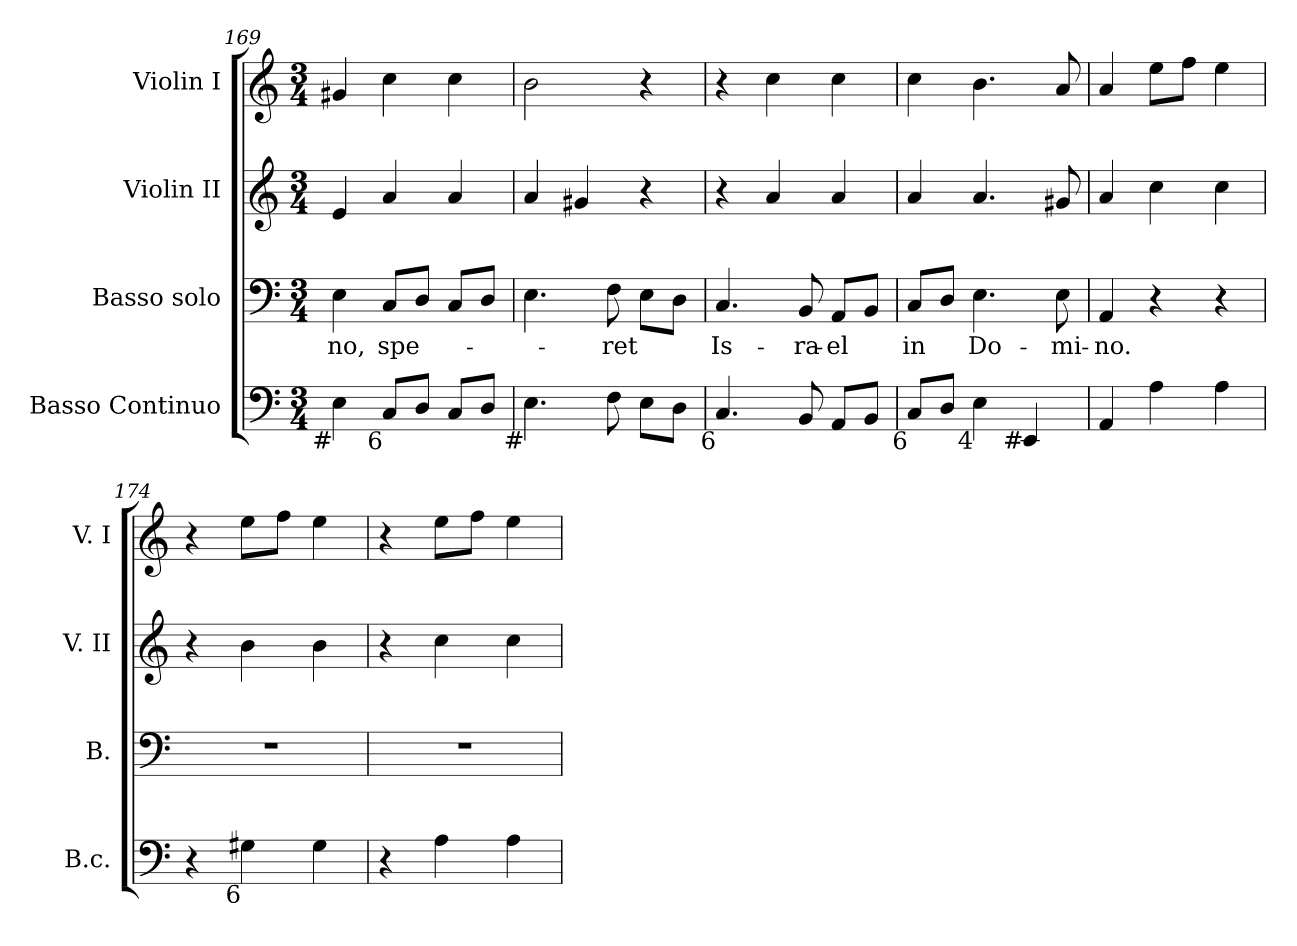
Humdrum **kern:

**kern	**kern	**text	**kern	**kern
*part4	*part3	*part3	*part2	*part1
*staff4	*staff3	*staff3	*staff2	*staff1
*I"Basso Continuo	*I"Basso solo	*	*I"Violin II	*I"Violin I
*I'B.c.	*I'B.	*	*I'V. II	*I'V. I
*clefF4	*clefF4	*	*clefG2	*clefG2
*k[]	*k[]	*	*k[]	*k[]
*a:	*a:	*	*a:	*a:
*M3/4	*M3/4	*	*M3/4	*M3/4
=169	=169	=169	=169	=169
!LO:TX:b:rj:t=#	!	!	!	!
!	!	!LO:LY:b:color=#000000	!	!
4Ei\	4Ei\	-no,	4ei/	4g#Xi/
!LO:TX:b:rj:t=6	!	!	!	!
!	!	!LO:LY:b:color=#000000	!	!
8Ci/L	8Ci/L	spe-	4ai/	4cci\
8Di/J	8Di/J	.	.	.
8Ci/L	8Ci/L	.	4ai/	4cci\
8Di/J	8Di/J	.	.	.
!!LO:LB:g=z
=170	=170	=170	=170	=170
!LO:TX:b:rj:t=#	!	!	!	!
4.Ei\	4.Ei\	.	4ai/	2bi\
.	.	.	4g#Xi/	.
!	!	!LO:LY:b:color=#000000	!	!
8Fi\	8Fi\	-ret	.	.
8Ei\L	8Ei\L	.	4r	4r
8Di\J	8Di\J	.	.	.
=171	=171	=171	=171	=171
!LO:TX:b:rj:t=6	!	!	!	!
!	!	!LO:LY:b:color=#000000	!	!
4.Ci/	4.Ci/	Is-	4r	4r
.	.	.	4ai/	4cci\
!	!	!LO:LY:b:color=#000000	!	!
8BBi/	8BBi/	-ra-	.	.
!	!	!LO:LY:b:color=#000000	!	!
8AAi/L	8AAi/L	-el	4ai/	4cci\
8BBi/J	8BBi/J	.	.	.
=172	=172	=172	=172	=172
!LO:TX:b:rj:t=6	!	!	!	!
!	!	!LO:LY:b:color=#000000	!	!
8Ci/L	8Ci/L	in	4ai/	4cci\
8Di/J	8Di/J	.	.	.
!LO:TX:b:rj:t=4	!	!	!	!
!	!	!LO:LY:b:color=#000000	!	!
4Ei\	4.Ei\	Do-	4.ai/	4.bi\
!LO:TX:b:rj:t=#	!	!	!	!
4EEi/	.	.	.	.
!	!	!LO:LY:b:color=#000000	!	!
.	8Ei\	-mi-	8g#Xi/	8ai/
=173	=173	=173	=173	=173
!	!	!LO:LY:b:color=#000000	!	!
4AAi/	4AAi/	-no.	4ai/	4ai/
4Ai\	4r	.	4cci\	8eei\L
.	.	.	.	8ffi\J
4Ai\	4r	.	4cci\	4eei\
=174	=174	=174	=174	=174
!	!LO:N:vis=1	!	!	!
4r	2.r	.	4r	4r
!LO:TX:b:rj:t=6	!	!	!	!
4G#Xi\	.	.	4bi\	8eei\L
.	.	.	.	8ffi\J
4G#i\	.	.	4bi\	4eei\
=175	=175	=175	=175	=175
!	!LO:N:vis=1	!	!	!
4r	2.r	.	4r	4r
4Ai\	.	.	4cci\	8eei\L
.	.	.	.	8ffi\J
4Ai\	.	.	4cci\	4eei\
=	=	=	=	=
*-	*-	*-	*-	*-
